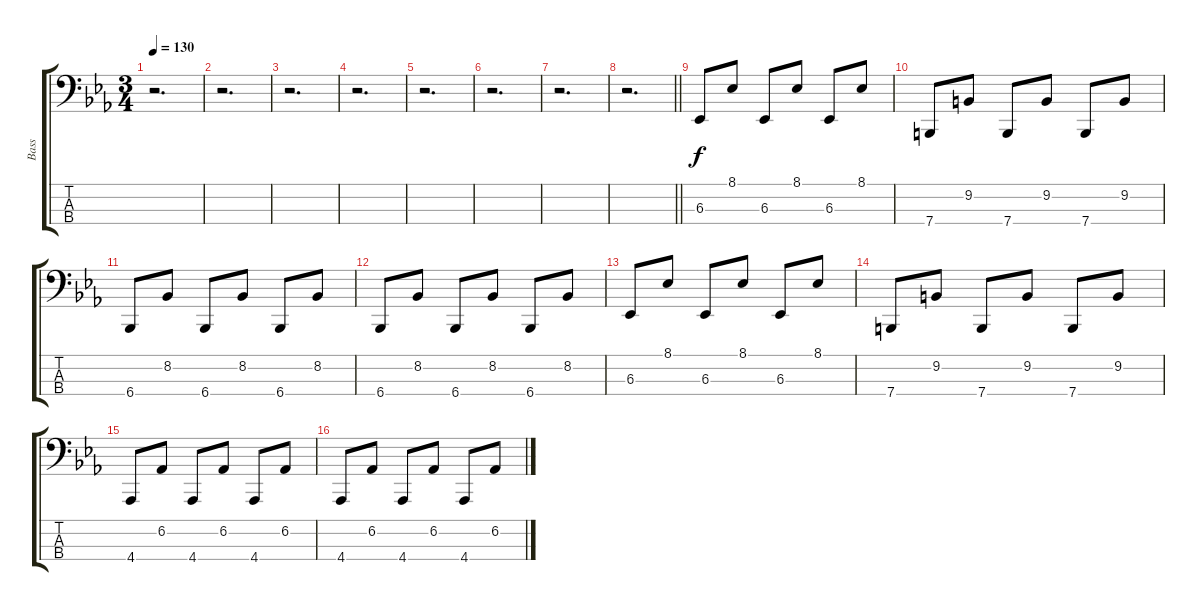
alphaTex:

\track ("Bass" "Bass") {instrument lead8bassandlead}
\staff {score tabs}
\tuning (G2 D2 A1 E1) {hide}
\ts (3 4)
\tempo 130
\clef f4
\ks eb
r.2{d dy f} |
r.2{d} |
r.2{d} |
r.2{d} |
r.2{d} |
r.2{d} |
r.2{d} |
\barLineRight lightlight
r.2{d} |
\section ("" "")
6.3.8 8.1.8 6.3.8 8.1.8 6.3.8 8.1.8 |
7.4.8 9.2.8 7.4.8 9.2.8 7.4.8 9.2.8 |
6.4.8 8.2.8 6.4.8 8.2.8 6.4.8 8.2.8 |
6.4.8 8.2.8 6.4.8 8.2.8 6.4.8 8.2.8 |
6.3.8 8.1.8 6.3.8 8.1.8 6.3.8 8.1.8 |
7.4.8 9.2.8 7.4.8 9.2.8 7.4.8 9.2.8 |
4.4.8 6.2.8 4.4.8 6.2.8 4.4.8 6.2.8 |
4.4.8 6.2.8 4.4.8 6.2.8 4.4.8 6.2.8
